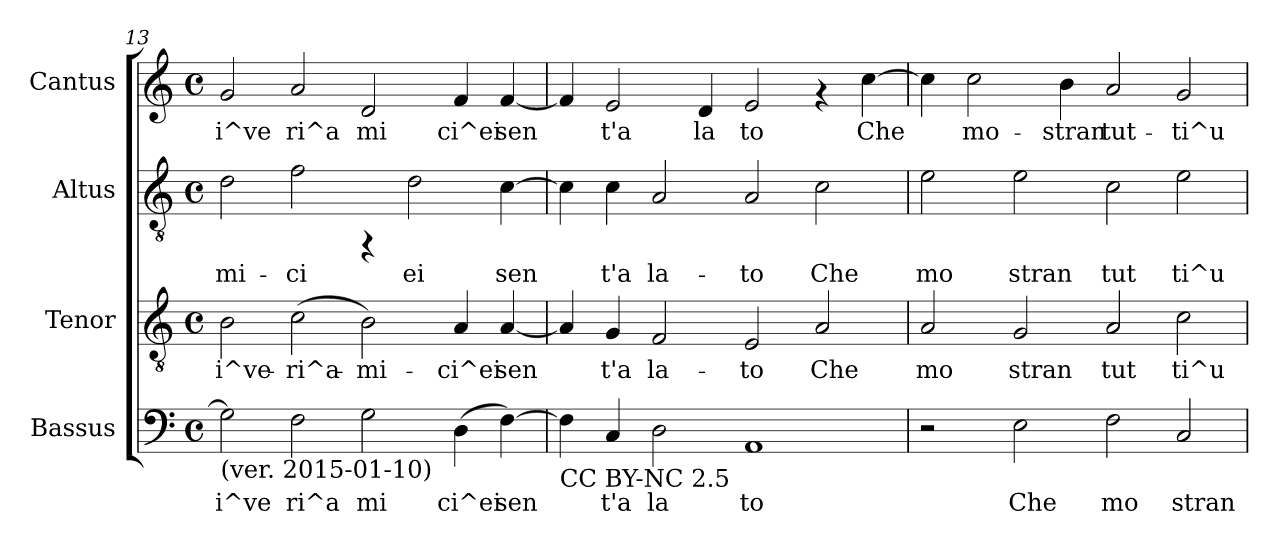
**kern	**text	**kern	**text	**kern	**text	**kern	**text
*part4	*part4	*part3	*part3	*part2	*part2	*part1	*part1
*staff4	*staff4	*staff3	*staff3	*staff2	*staff2	*staff1	*staff1
*I"Bassus	*	*I"Tenor	*	*I"Altus	*	*I"Cantus	*
*clefF4	*	*clefGv2	*	*clefGv2	*	*clefG2	*
*k[]	*	*k[]	*	*k[]	*	*k[]	*
*C:	*	*C:	*	*C:	*	*C:	*
*M4/4	*	*M4/4	*	*M4/4	*	*M4/4	*
*met(c)	*	*met(c)	*	*met(c)	*	*met(c)	*
=13	=13	=13	=13	=13	=13	=13	=13
!LO:TX:b:t=(ver. 2015-01-10)	!	!	!	!	!	!	!
!	!LO:LY:b:cj	!	!LO:LY:b:cj	!	!LO:LY:b:cj	!	!LO:LY:b:cj
2G\]	i^ve	2B\	i^ve-	2d\	-mi-	2g/	i^ve
!	!LO:LY:b:cj	!	!LO:LY:b:cj	!	!LO:LY:b:cj	!	!LO:LY:b:cj
2F\	ri^a	(<2c\	-ri^a-	2f\	-ci	2a/	ri^a
!	!LO:LY:b:cj	!	!LO:LY:b:cj	!	!	!	!LO:LY:b:cj
2G\	mi	2B\)	-mi-	4rFF	.	2d/	mi
!	!	!	!	!	!LO:LY:b:cj	!	!
.	.	.	.	2d\	ei	.	.
!	!LO:LY:b:cj	!	!LO:LY:b:cj	!	!	!	!LO:LY:b:cj
(>4D\	ci^ei	4A/	-ci^ei	.	.	4f/	ci^ei
!	!LO:LY:b:cj	!	!LO:LY:b:cj	!	!LO:LY:b:cj	!	!LO:LY:b:cj
[>4F\)	sen	[<4A/	sen-	[>4c\	sen-	[<4f/	sen
=14	=14	=14	=14	=14	=14	=14	=14
!LO:TX:b:t=CC BY-NC 2.5	!	!	!	!	!	!	!
!	!LO:LY:b:cj	!	!LO:LY:b:cj	!	!LO:LY:b:cj	!	!LO:LY:b:cj
4F\]	.	4A/]	--	4c\]	--	4f/]	.
!	!LO:LY:b:cj	!	!LO:LY:b:cj	!	!LO:LY:b:cj	!	!LO:LY:b:cj
4C/	t'a	4G/	-t'a	4c\	-t'a	2e/	t'a
!	!LO:LY:b:cj	!	!LO:LY:b:cj	!	!LO:LY:b:cj	!	!
2D\	la	2F/	la-	2A/	la-	.	.
!	!	!	!	!	!	!	!LO:LY:b:cj
.	.	.	.	.	.	4d/	la
!	!LO:LY:b:cj	!	!LO:LY:b:cj	!	!LO:LY:b:cj	!	!LO:LY:b:cj
1AA	to	2E/	-to	2A/	-to	2e/	to
!	!	!	!LO:LY:b:cj	!	!LO:LY:b:cj	!	!
.	.	2A/	Che	2c\	Che	4rf	.
!	!	!	!	!	!	!	!LO:LY:b:cj
.	.	.	.	.	.	[>4cc\	Che
!!LO:PB:g=z
=15	=15	=15	=15	=15	=15	=15	=15
!	!	!	!LO:LY:b:cj	!	!LO:LY:b:cj	!	!LO:LY:b:cj
2r	.	2A/	mo	2e\	mo	4cc\]	.
!	!	!	!	!	!	!	!LO:LY:b:cj
.	.	.	.	.	.	2cc\	mo-
!	!LO:LY:b:cj	!	!LO:LY:b:cj	!	!LO:LY:b:cj	!	!
2E\	Che	2G/	stran	2e\	stran	.	.
!	!	!	!	!	!	!	!LO:LY:b:cj
.	.	.	.	.	.	4b\	-stran
!	!LO:LY:b:cj	!	!LO:LY:b:cj	!	!LO:LY:b:cj	!	!LO:LY:b:cj
2F\	mo	2A/	tut	2c\	tut	2a/	tut-
!	!LO:LY:b:cj	!	!LO:LY:b:cj	!	!LO:LY:b:cj	!	!LO:LY:b:cj
2C/	stran	2c\	ti^u	2e\	ti^u	2g/	-ti^u-
=	=	=	=	=	=	=	=
*-	*-	*-	*-	*-	*-	*-	*-
